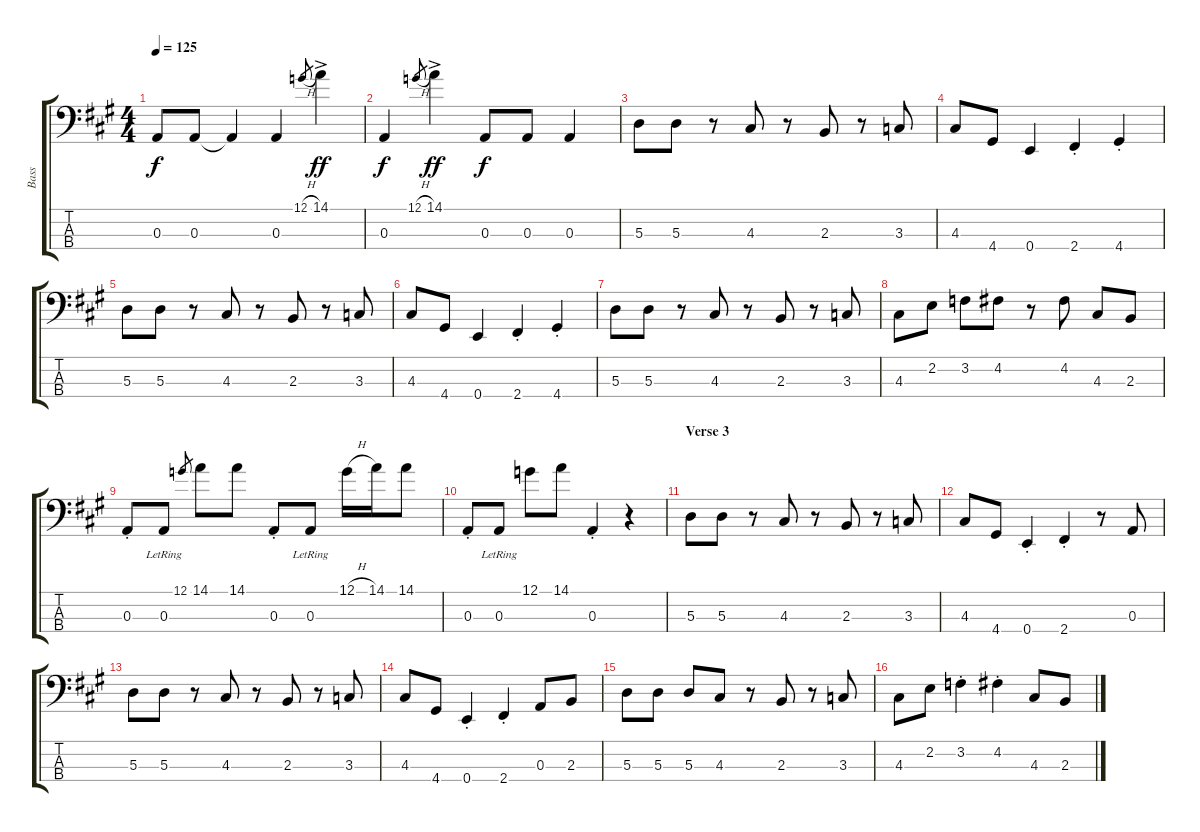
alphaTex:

\track ("Bass" "Bass") {instrument fretlessbass}
\staff {score tabs}
\tuning (G2 D2 A1 E1) {hide}
\ts (4 4)
\tempo 125
\clef f4
\ks a
0.3.8{dy f} 0.3.8 0.3{t}.4 0.3.4 12.1{h}.8{gr} 14.1{ac}.4{dy ff} |
0.3.4{dy f} 12.1{h}.8{gr} 14.1{ac}.4{dy ff} 0.3.8{dy f} 0.3.8 0.3.4 |
5.3.8 5.3.8 r.8 4.3.8 r.8 2.3.8 r.8 3.3.8 |
4.3.8 4.4.8 0.4.4 2.4{st}.4 4.4{st}.4 |
5.3.8 5.3.8 r.8 4.3.8 r.8 2.3.8 r.8 3.3.8 |
4.3.8 4.4.8 0.4.4 2.4{st}.4 4.4{st}.4 |
5.3.8 5.3.8 r.8 4.3.8 r.8 2.3.8 r.8 3.3.8 |
4.3.8 2.2.8 3.2.8 4.2.8 r.8 4.2.8 4.3.8 2.3.8 |
0.3{st}.8 0.3{lr}.8 12.1.8{gr} 14.1.8 14.1.8 0.3{st}.8 0.3{lr}.8 12.1{h}.16 14.1.16 14.1.8 |
0.3{st}.8 0.3{lr}.8 12.1.8 14.1.8 0.3{st}.4 r.4 |
\section ("" "Verse 3")
5.3.8 5.3.8 r.8 4.3.8 r.8 2.3.8 r.8 3.3.8 |
4.3.8 4.4.8 0.4{st}.4 2.4{st}.4 r.8 0.3.8 |
5.3.8 5.3.8 r.8 4.3.8 r.8 2.3.8 r.8 3.3.8 |
4.3.8 4.4.8 0.4{st}.4 2.4{st}.4 0.3.8 2.3.8 |
5.3.8 5.3.8 5.3.8 4.3.8 r.8 2.3.8 r.8 3.3.8 |
4.3.8 2.2.8 3.2{st}.4 4.2{st}.4 4.3.8 2.3.8
